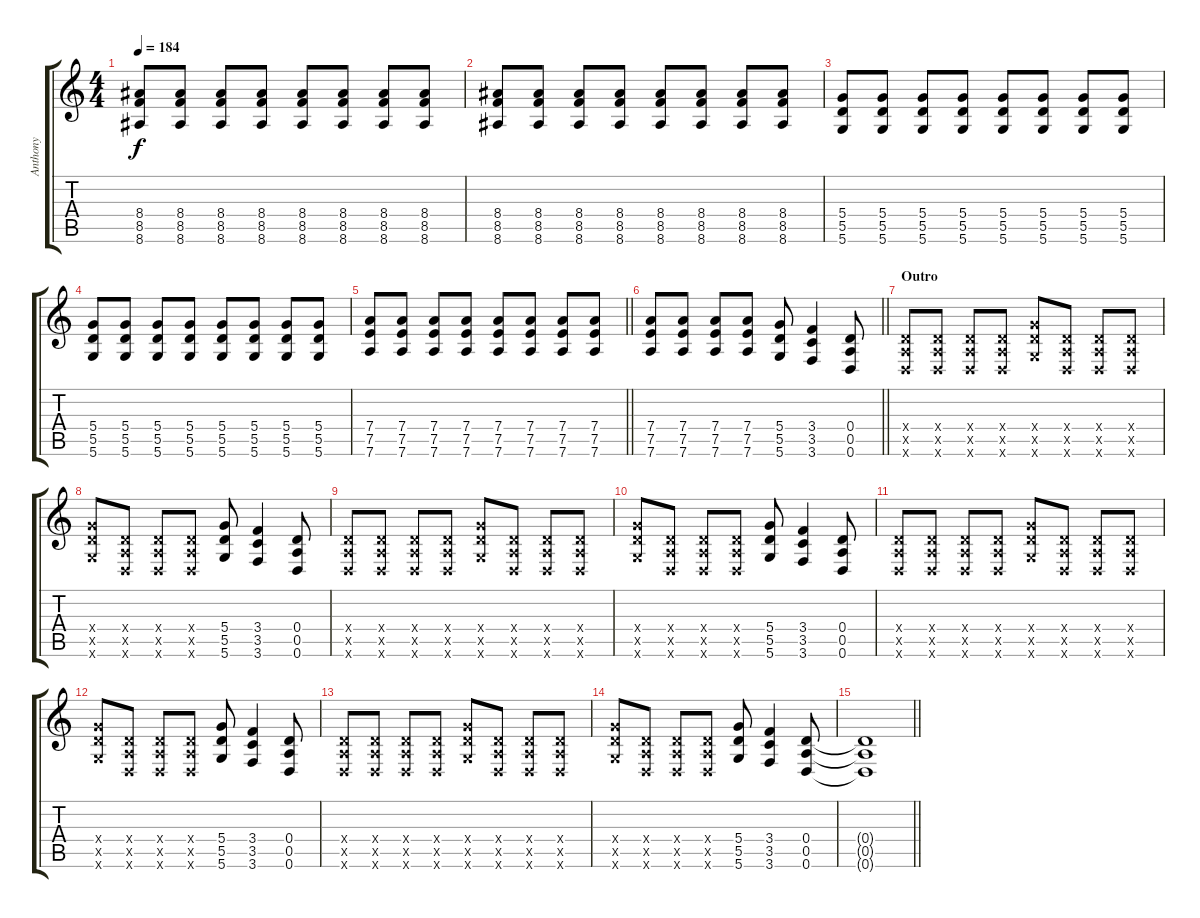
\track ("Anthony" "Anthony") {instrument distortionguitar}
\staff {score tabs}
\tuning (E4 B3 G3 D3 A2 D2) {hide}
\ts (4 4)
\tempo 184
\clef g2
\ks c
(8.4 8.5 8.6).8{dy f} (8.4 8.5 8.6).8 (8.4 8.5 8.6).8 (8.4 8.5 8.6).8 (8.4 8.5 8.6).8 (8.4 8.5 8.6).8 (8.4 8.5 8.6).8 (8.4 8.5 8.6).8 |
(8.4 8.5 8.6).8 (8.4 8.5 8.6).8 (8.4 8.5 8.6).8 (8.4 8.5 8.6).8 (8.4 8.5 8.6).8 (8.4 8.5 8.6).8 (8.4 8.5 8.6).8 (8.4 8.5 8.6).8 |
(5.4 5.5 5.6).8 (5.4 5.5 5.6).8 (5.4 5.5 5.6).8 (5.4 5.5 5.6).8 (5.4 5.5 5.6).8 (5.4 5.5 5.6).8 (5.4 5.5 5.6).8 (5.4 5.5 5.6).8 |
(5.4 5.5 5.6).8 (5.4 5.5 5.6).8 (5.4 5.5 5.6).8 (5.4 5.5 5.6).8 (5.4 5.5 5.6).8 (5.4 5.5 5.6).8 (5.4 5.5 5.6).8 (5.4 5.5 5.6).8 |
\barLineRight lightlight
(7.4 7.5 7.6).8 (7.4 7.5 7.6).8 (7.4 7.5 7.6).8 (7.4 7.5 7.6).8 (7.4 7.5 7.6).8 (7.4 7.5 7.6).8 (7.4 7.5 7.6).8 (7.4 7.5 7.6).8 |
\barLineRight lightlight
(7.4 7.5 7.6).8 (7.4 7.5 7.6).8 (7.4 7.5 7.6).8 (7.4 7.5 7.6).8 (5.4 5.5 5.6).8 (3.4 3.5 3.6).4 (0.4 0.5 0.6).8 |
\section ("" "Outro")
(0.4{x} 0.5{x} 0.6{x}).8 (0.4{x} 0.5{x} 0.6{x}).8 (0.4{x} 0.5{x} 0.6{x}).8 (0.4{x} 0.5{x} 0.6{x}).8 (5.4{x} 5.5{x} 5.6{x}).8 (0.4{x} 0.5{x} 0.6{x}).8 (0.4{x} 0.5{x} 0.6{x}).8 (0.4{x} 0.5{x} 0.6{x}).8 |
(5.4{x} 5.5{x} 5.6{x}).8 (0.4{x} 0.5{x} 0.6{x}).8 (0.4{x} 0.5{x} 0.6{x}).8 (0.4{x} 0.5{x} 0.6{x}).8 (5.4 5.5 5.6).8 (3.4 3.5 3.6).4 (0.4 0.5 0.6).8 |
(0.4{x} 0.5{x} 0.6{x}).8 (0.4{x} 0.5{x} 0.6{x}).8 (0.4{x} 0.5{x} 0.6{x}).8 (0.4{x} 0.5{x} 0.6{x}).8 (5.4{x} 5.5{x} 5.6{x}).8 (0.4{x} 0.5{x} 0.6{x}).8 (0.4{x} 0.5{x} 0.6{x}).8 (0.4{x} 0.5{x} 0.6{x}).8 |
(5.4{x} 5.5{x} 5.6{x}).8 (0.4{x} 0.5{x} 0.6{x}).8 (0.4{x} 0.5{x} 0.6{x}).8 (0.4{x} 0.5{x} 0.6{x}).8 (5.4 5.5 5.6).8 (3.4 3.5 3.6).4 (0.4 0.5 0.6).8 |
(0.4{x} 0.5{x} 0.6{x}).8 (0.4{x} 0.5{x} 0.6{x}).8 (0.4{x} 0.5{x} 0.6{x}).8 (0.4{x} 0.5{x} 0.6{x}).8 (5.4{x} 5.5{x} 5.6{x}).8 (0.4{x} 0.5{x} 0.6{x}).8 (0.4{x} 0.5{x} 0.6{x}).8 (0.4{x} 0.5{x} 0.6{x}).8 |
(5.4{x} 5.5{x} 5.6{x}).8 (0.4{x} 0.5{x} 0.6{x}).8 (0.4{x} 0.5{x} 0.6{x}).8 (0.4{x} 0.5{x} 0.6{x}).8 (5.4 5.5 5.6).8 (3.4 3.5 3.6).4 (0.4 0.5 0.6).8 |
(0.4{x} 0.5{x} 0.6{x}).8 (0.4{x} 0.5{x} 0.6{x}).8 (0.4{x} 0.5{x} 0.6{x}).8 (0.4{x} 0.5{x} 0.6{x}).8 (5.4{x} 5.5{x} 5.6{x}).8 (0.4{x} 0.5{x} 0.6{x}).8 (0.4{x} 0.5{x} 0.6{x}).8 (0.4{x} 0.5{x} 0.6{x}).8 |
(5.4{x} 5.5{x} 5.6{x}).8 (0.4{x} 0.5{x} 0.6{x}).8 (0.4{x} 0.5{x} 0.6{x}).8 (0.4{x} 0.5{x} 0.6{x}).8 (5.4 5.5 5.6).8 (3.4 3.5 3.6).4 (0.4 0.5 0.6).8 |
\barLineRight lightlight
(0.4{t} 0.5{t} 0.6{t}).1
